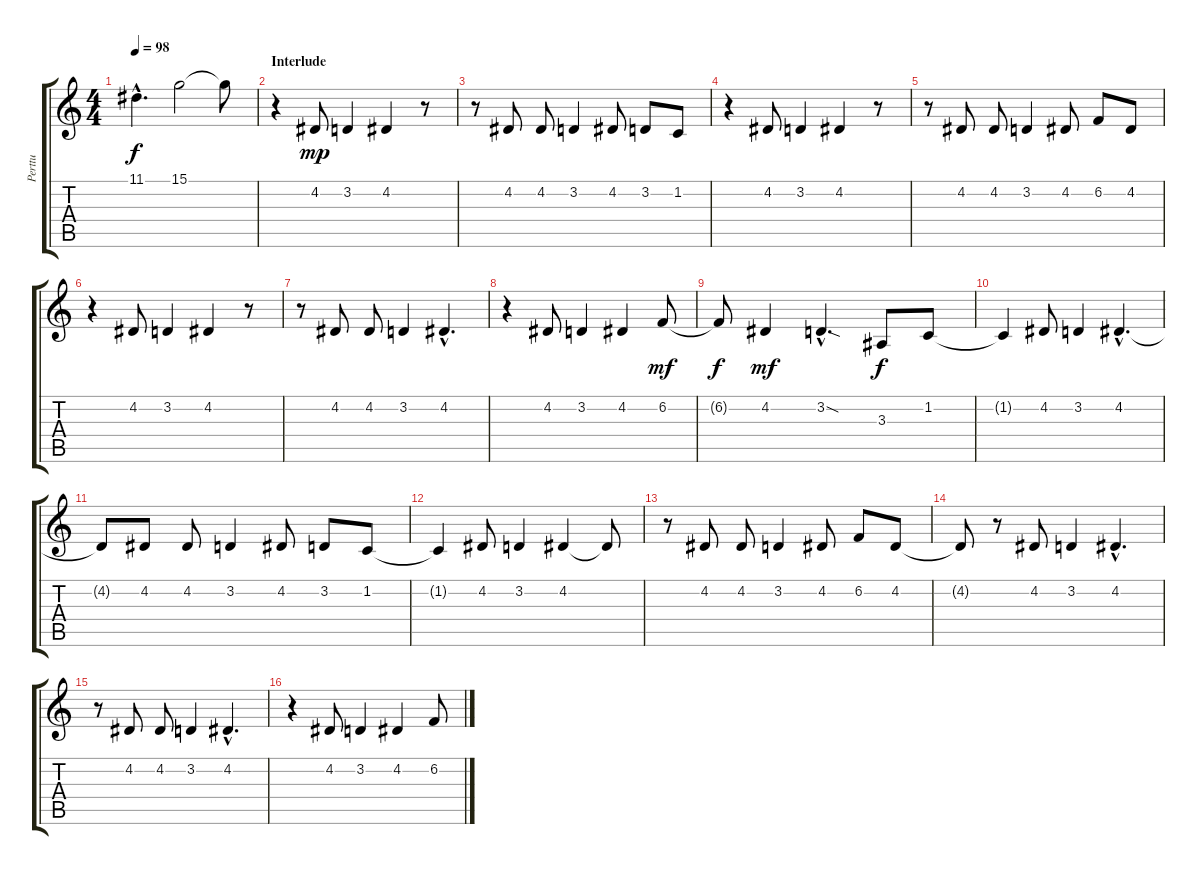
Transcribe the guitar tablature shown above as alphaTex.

\track ("Perttu" "Perttu") {instrument cello}
\staff {score tabs}
\tuning (E4 B3 G3 D3 A2 E2) {hide}
\ts (4 4)
\tempo 98
\clef g2
\ks c
11.1{hac}.4{d dy f} 15.1.2 15.1{t}.8 |
\section ("" "Interlude")
r.4 4.2.8{dy mp} 3.2.4 4.2.4 r.8 |
r.8 4.2.8 4.2.8 3.2.4 4.2.8 3.2.8 1.2.8 |
r.4 4.2.8 3.2.4 4.2.4 r.8 |
r.8 4.2.8 4.2.8 3.2.4 4.2.8 6.2.8 4.2.8 |
r.4 4.2.8 3.2.4 4.2.4 r.8 |
r.8 4.2.8 4.2.8 3.2.4 4.2{hac}.4{d} |
r.4 4.2.8 3.2.4 4.2.4 6.2.8{dy mf} |
6.2{t}.8{dy f} 4.2.4{dy mf} 3.2{sod hac}.4{d} 3.3.8{dy f} 1.2.8 |
1.2{t}.4 4.2.8 3.2.4 4.2{hac}.4{d} |
4.2{t}.8 4.2.8 4.2.8 3.2.4 4.2.8 3.2.8 1.2.8 |
1.2{t}.4 4.2.8 3.2.4 4.2.4 4.2{t}.8 |
r.8 4.2.8 4.2.8 3.2.4 4.2.8 6.2.8 4.2.8 |
4.2{t}.8 r.8 4.2.8 3.2.4 4.2{hac}.4{d} |
r.8 4.2.8 4.2.8 3.2.4 4.2{hac}.4{d} |
r.4 4.2.8 3.2.4 4.2.4 6.2.8
